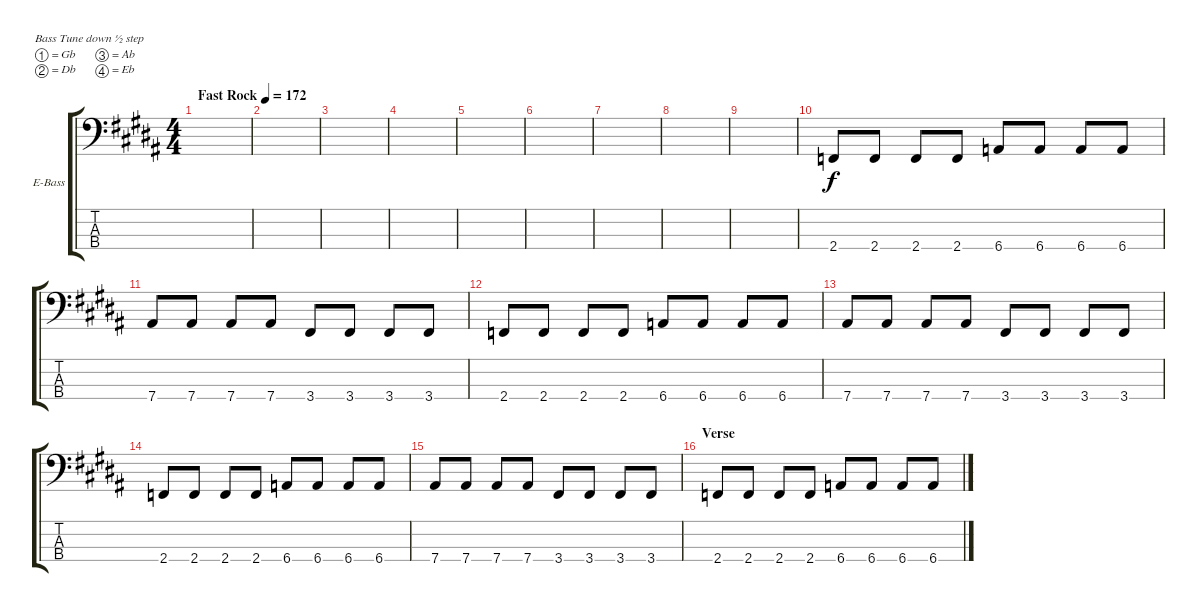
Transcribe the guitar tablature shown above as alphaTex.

\defaultSystemsLayout 4
\bracketExtendMode groupsimilarinstruments
\firstSystemTrackNameOrientation horizontal
\otherSystemsTrackNameOrientation horizontal
\track ("Electric Bass" "E-Bass") {instrument electricbassfinger}
\staff {score tabs}
\tuning (Gb2 Db2 Ab1 Eb1)
\ts (4 4)
\tempo (172 "Fast Rock")
\clef f4
\scale
1.11602
\ks b
|
\scale
0.883985 |
\scale
1.08575 |
\scale
0.91425 |
\scale
1.08575 |
\scale
0.91425 |
\scale
1.08575 |
\scale
0.91425 |
\scale
1.08575 |
\scale
0.91425 2.4.8 2.4.8 2.4.8 2.4.8 6.4.8 6.4.8 6.4.8 6.4.8 |
\scale
1.08575 7.4.8 7.4.8 7.4.8 7.4.8 3.4.8 3.4.8 3.4.8 3.4.8 |
\scale
0.91425 2.4.8 2.4.8 2.4.8 2.4.8 6.4.8 6.4.8 6.4.8 6.4.8 |
\scale
1.08575 7.4.8 7.4.8 7.4.8 7.4.8 3.4.8 3.4.8 3.4.8 3.4.8 |
\scale
0.91425 2.4.8 2.4.8 2.4.8 2.4.8 6.4.8 6.4.8 6.4.8 6.4.8 |
\scale
1.08575 7.4.8 7.4.8 7.4.8 7.4.8 3.4.8 3.4.8 3.4.8 3.4.8 |
\section ("" "Verse")
\scale
0.91425 2.4.8 2.4.8 2.4.8 2.4.8 6.4.8 6.4.8 6.4.8 6.4.8
